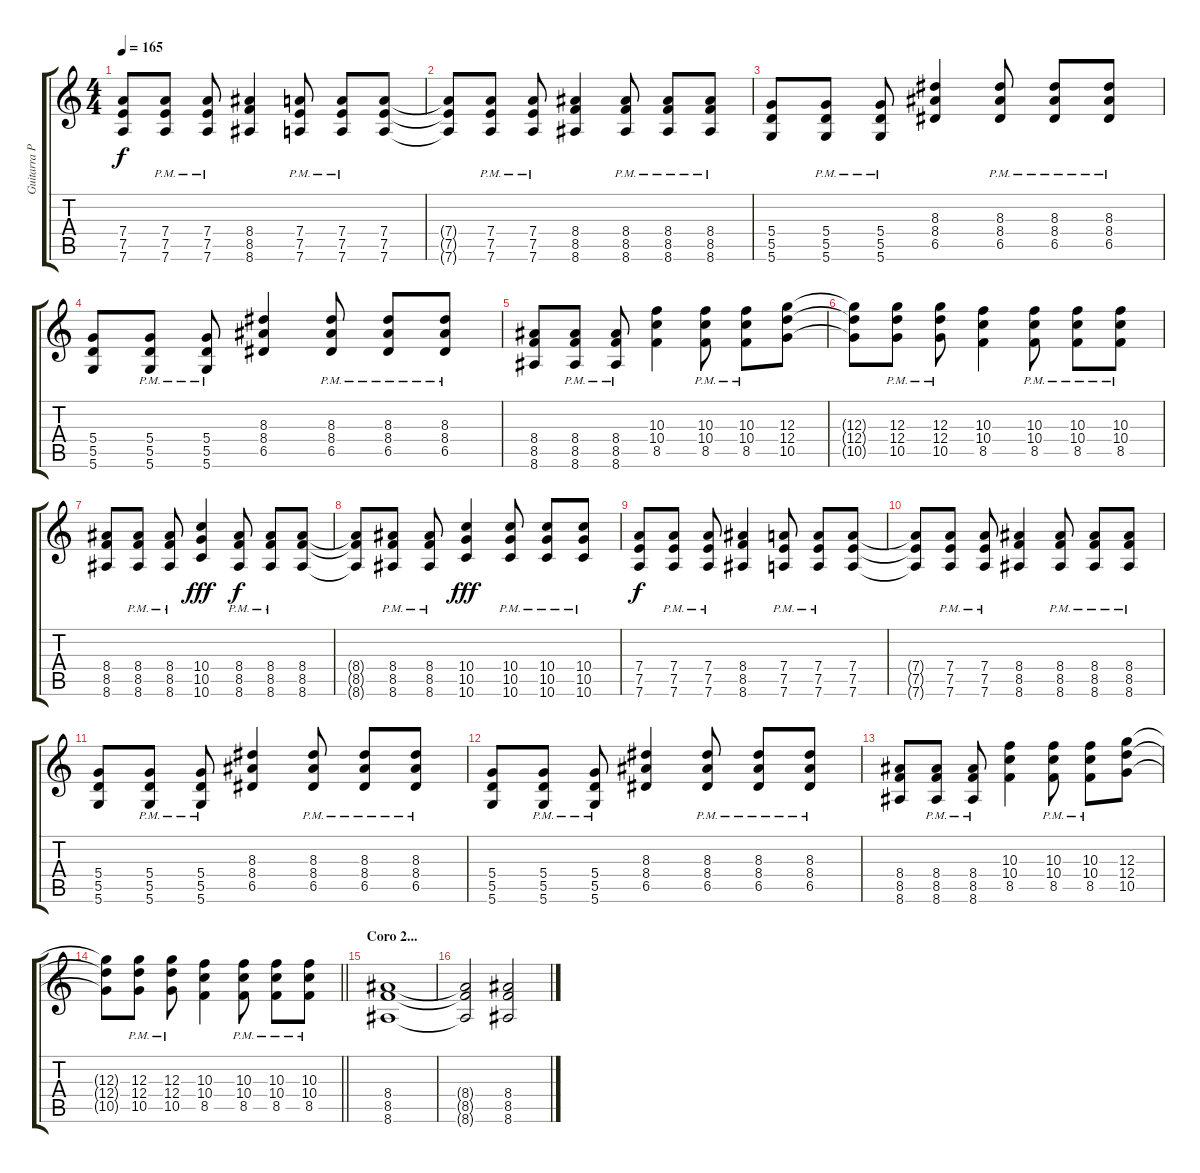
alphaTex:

\track ("Guitarra Principal" "Guitarra P") {instrument distortionguitar}
\staff {score tabs}
\tuning (E4 B3 G3 D3 A2 D2) {hide}
\ts (4 4)
\tempo 165
\clef g2
\ks c
(7.4 7.5 7.6).8{dy f} (7.4{pm} 7.5{pm} 7.6{pm}).8 (7.4{pm} 7.5{pm} 7.6{pm}).8 (8.4 8.5 8.6).4 (7.4{pm} 7.5{pm} 7.6{pm}).8 (7.4{pm} 7.5{pm} 7.6{pm}).8 (7.4 7.5 7.6).8 |
(7.4{t} 7.5{t} 7.6{t}).8 (7.4{pm} 7.5{pm} 7.6{pm}).8 (7.4{pm} 7.5{pm} 7.6{pm}).8 (8.4 8.5 8.6).4 (8.4{pm} 8.5{pm} 8.6{pm}).8 (8.4{pm} 8.5{pm} 8.6{pm}).8 (8.4{pm} 8.5{pm} 8.6{pm}).8 |
(5.4 5.5 5.6).8 (5.4{pm} 5.5{pm} 5.6{pm}).8 (5.4{pm} 5.5{pm} 5.6{pm}).8 (8.3 8.4 6.5).4 (8.3{pm} 8.4{pm} 6.5{pm}).8 (8.3{pm} 8.4{pm} 6.5{pm}).8 (8.3{pm} 8.4{pm} 6.5{pm}).8 |
(5.4 5.5 5.6).8 (5.4{pm} 5.5{pm} 5.6{pm}).8 (5.4{pm} 5.5{pm} 5.6{pm}).8 (8.3 8.4 6.5).4 (8.3{pm} 8.4{pm} 6.5{pm}).8 (8.3{pm} 8.4{pm} 6.5{pm}).8 (8.3{pm} 8.4{pm} 6.5{pm}).8 |
(8.4 8.5 8.6).8 (8.4{pm} 8.5{pm} 8.6{pm}).8 (8.4{pm} 8.5{pm} 8.6{pm}).8 (10.3 10.4 8.5).4 (10.3{pm} 10.4{pm} 8.5{pm}).8 (10.3{pm} 10.4{pm} 8.5{pm}).8 (12.3 12.4 10.5).8 |
(12.3{t} 12.4{t} 10.5{t}).8 (12.3{pm} 12.4{pm} 10.5{pm}).8 (12.3{pm} 12.4{pm} 10.5{pm}).8 (10.3 10.4 8.5).4 (10.3{pm} 10.4{pm} 8.5{pm}).8 (10.3{pm} 10.4{pm} 8.5{pm}).8 (10.3{pm} 10.4{pm} 8.5{pm}).8 |
(8.4 8.5 8.6).8 (8.4{pm} 8.5{pm} 8.6{pm}).8 (8.4{pm} 8.5{pm} 8.6{pm}).8 (10.4 10.5 10.6).4{dy fff} (8.4{pm} 8.5{pm} 8.6{pm}).8{dy f} (8.4{pm} 8.5{pm} 8.6{pm}).8 (8.4 8.5 8.6).8 |
(8.4{t} 8.5{t} 8.6{t}).8 (8.4{pm} 8.5{pm} 8.6{pm}).8 (8.4{pm} 8.5{pm} 8.6{pm}).8 (10.4 10.5 10.6).4{dy fff} (10.4{pm} 10.5{pm} 10.6{pm}).8 (10.4{pm} 10.5{pm} 10.6{pm}).8 (10.4{pm} 10.5{pm} 10.6{pm}).8 |
(7.4 7.5 7.6).8{dy f} (7.4{pm} 7.5{pm} 7.6{pm}).8 (7.4{pm} 7.5{pm} 7.6{pm}).8 (8.4 8.5 8.6).4 (7.4{pm} 7.5{pm} 7.6{pm}).8 (7.4{pm} 7.5{pm} 7.6{pm}).8 (7.4 7.5 7.6).8 |
(7.4{t} 7.5{t} 7.6{t}).8 (7.4{pm} 7.5{pm} 7.6{pm}).8 (7.4{pm} 7.5{pm} 7.6{pm}).8 (8.4 8.5 8.6).4 (8.4{pm} 8.5{pm} 8.6{pm}).8 (8.4{pm} 8.5{pm} 8.6{pm}).8 (8.4{pm} 8.5{pm} 8.6{pm}).8 |
(5.4 5.5 5.6).8 (5.4{pm} 5.5{pm} 5.6{pm}).8 (5.4{pm} 5.5{pm} 5.6{pm}).8 (8.3 8.4 6.5).4 (8.3{pm} 8.4{pm} 6.5{pm}).8 (8.3{pm} 8.4{pm} 6.5{pm}).8 (8.3{pm} 8.4{pm} 6.5{pm}).8 |
(5.4 5.5 5.6).8 (5.4{pm} 5.5{pm} 5.6{pm}).8 (5.4{pm} 5.5{pm} 5.6{pm}).8 (8.3 8.4 6.5).4 (8.3{pm} 8.4{pm} 6.5{pm}).8 (8.3{pm} 8.4{pm} 6.5{pm}).8 (8.3{pm} 8.4{pm} 6.5{pm}).8 |
(8.4 8.5 8.6).8 (8.4{pm} 8.5{pm} 8.6{pm}).8 (8.4{pm} 8.5{pm} 8.6{pm}).8 (10.3 10.4 8.5).4 (10.3{pm} 10.4{pm} 8.5{pm}).8 (10.3{pm} 10.4{pm} 8.5{pm}).8 (12.3 12.4 10.5).8 |
\barLineRight lightlight
(12.3{t} 12.4{t} 10.5{t}).8 (12.3{pm} 12.4{pm} 10.5{pm}).8 (12.3{pm} 12.4{pm} 10.5{pm}).8 (10.3 10.4 8.5).4 (10.3{pm} 10.4{pm} 8.5{pm}).8 (10.3{pm} 10.4{pm} 8.5{pm}).8 (10.3{pm} 10.4{pm} 8.5{pm}).8 |
\section ("" "Coro 2...")
(8.4 8.5 8.6).1 |
(8.4{t} 8.5{t} 8.6{t}).2 (8.4 8.5 8.6).2
